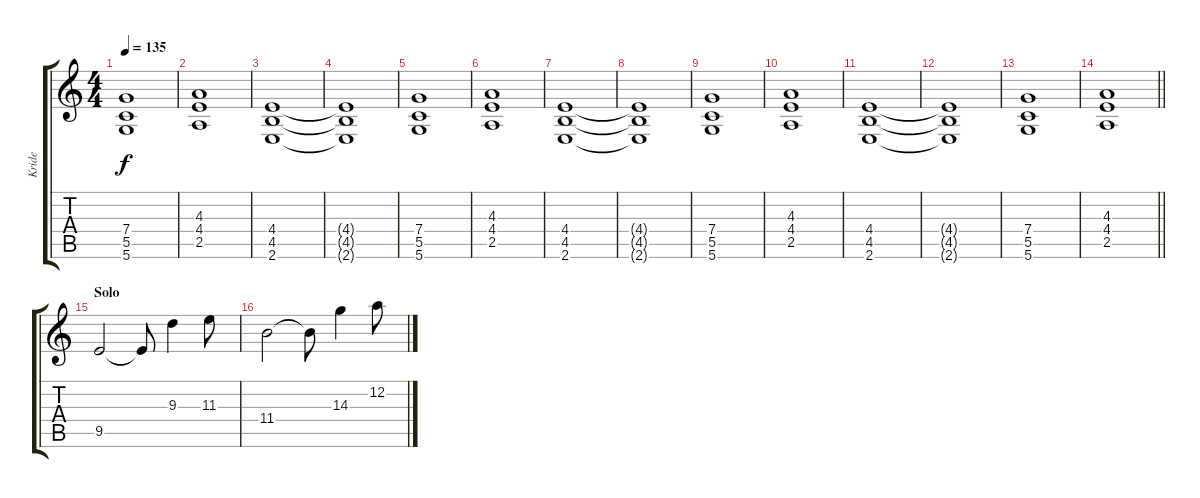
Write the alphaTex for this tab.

\track ("Kride" "Kride") {instrument distortionguitar}
\staff {score tabs}
\tuning (D4 A3 F3 C3 G2 D2) {hide}
\ts (4 4)
\tempo 135
\clef g2
\ks c
(7.4 5.5 5.6).1{dy f} |
(4.3 4.4 2.5).1 |
(4.4 4.5 2.6).1 |
(4.4{t} 4.5{t} 2.6{t}).1 |
(7.4 5.5 5.6).1 |
(4.3 4.4 2.5).1 |
(4.4 4.5 2.6).1 |
(4.4{t} 4.5{t} 2.6{t}).1 |
(7.4 5.5 5.6).1 |
(4.3 4.4 2.5).1 |
(4.4 4.5 2.6).1 |
(4.4{t} 4.5{t} 2.6{t}).1 |
(7.4 5.5 5.6).1 |
\barLineRight lightlight
(4.3 4.4 2.5).1 |
\section ("" "Solo")
9.5.2 9.5{t}.8 9.3.4 11.3.8 |
11.4.2 11.4{t}.8 14.3.4 12.2.8
